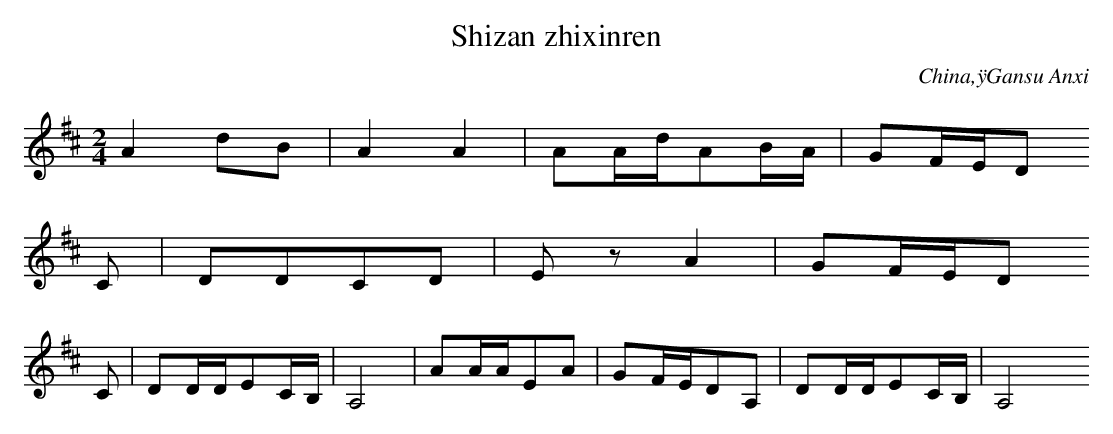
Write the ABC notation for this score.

X:1
T: Shizan zhixinren
O: China,ÿGansu Anxi
M: 2/4
L: 1/16
K: D
A4d2B2 | A4A4 | A2AdA2BA | G2FED2
C2 | D2D2C2D2 | E2z2A4 | G2FED2
C2 | D2DDE2CB, | A,8 | A2AAE2A2 | G2FED2A,2 | D2DDE2CB, | A,8
